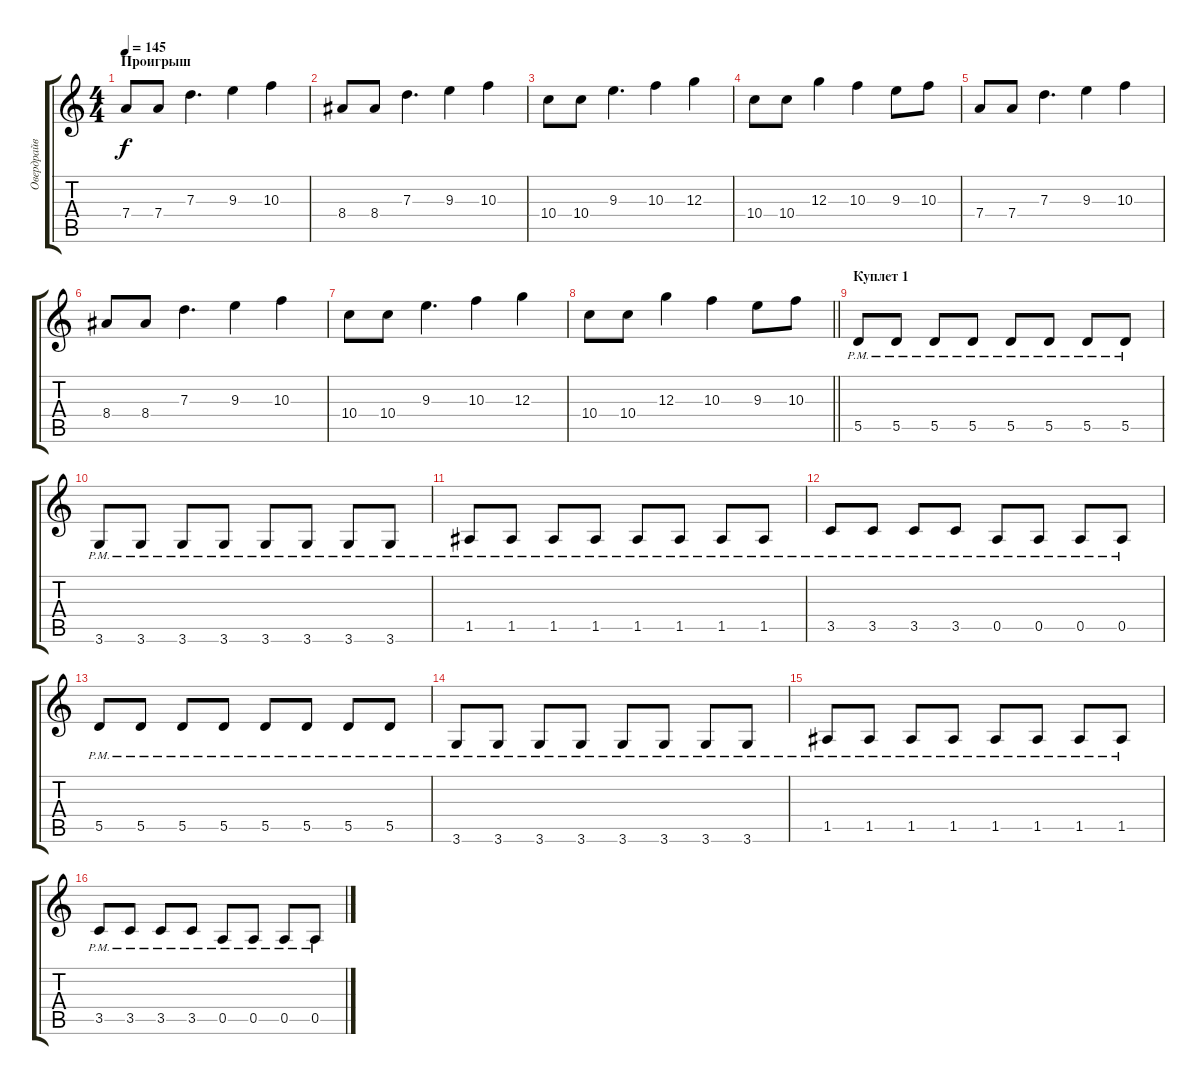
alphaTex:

\track ("Овердрайв" "Овердрайв") {instrument overdrivenguitar}
\staff {score tabs}
\tuning (E4 B3 G3 D3 A2 E2) {hide}
\ts (4 4)
\section ("" "Проигрыш")
\tempo 145
\clef g2
\ks c
7.4.8{dy f} 7.4.8 7.3.4{d} 9.3.4 10.3.4 |
8.4.8 8.4.8 7.3.4{d} 9.3.4 10.3.4 |
10.4.8 10.4.8 9.3.4{d} 10.3.4 12.3.4 |
10.4.8 10.4.8 12.3.4 10.3.4 9.3.8 10.3.8 |
7.4.8 7.4.8 7.3.4{d} 9.3.4 10.3.4 |
8.4.8 8.4.8 7.3.4{d} 9.3.4 10.3.4 |
10.4.8 10.4.8 9.3.4{d} 10.3.4 12.3.4 |
\barLineRight lightlight
10.4.8 10.4.8 12.3.4 10.3.4 9.3.8 10.3.8 |
\section ("" "Куплет 1")
5.5{pm}.8 5.5{pm}.8 5.5{pm}.8 5.5{pm}.8 5.5{pm}.8 5.5{pm}.8 5.5{pm}.8 5.5{pm}.8 |
3.6{pm}.8 3.6{pm}.8 3.6{pm}.8 3.6{pm}.8 3.6{pm}.8 3.6{pm}.8 3.6{pm}.8 3.6{pm}.8 |
1.5{pm}.8 1.5{pm}.8 1.5{pm}.8 1.5{pm}.8 1.5{pm}.8 1.5{pm}.8 1.5{pm}.8 1.5{pm}.8 |
3.5{pm}.8 3.5{pm}.8 3.5{pm}.8 3.5{pm}.8 0.5{pm}.8 0.5{pm}.8 0.5{pm}.8 0.5{pm}.8 |
5.5{pm}.8 5.5{pm}.8 5.5{pm}.8 5.5{pm}.8 5.5{pm}.8 5.5{pm}.8 5.5{pm}.8 5.5{pm}.8 |
3.6{pm}.8 3.6{pm}.8 3.6{pm}.8 3.6{pm}.8 3.6{pm}.8 3.6{pm}.8 3.6{pm}.8 3.6{pm}.8 |
1.5{pm}.8 1.5{pm}.8 1.5{pm}.8 1.5{pm}.8 1.5{pm}.8 1.5{pm}.8 1.5{pm}.8 1.5{pm}.8 |
3.5{pm}.8 3.5{pm}.8 3.5{pm}.8 3.5{pm}.8 0.5{pm}.8 0.5{pm}.8 0.5{pm}.8 0.5{pm}.8
